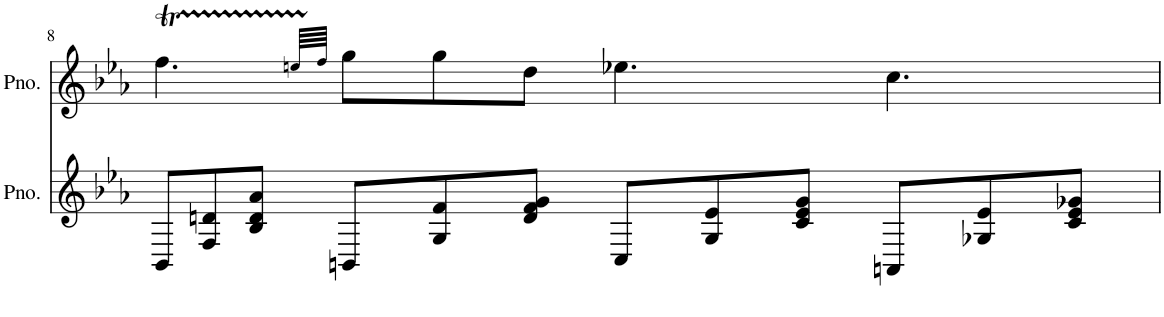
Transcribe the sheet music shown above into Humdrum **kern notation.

**kern	**kern
*part2	*part1
*staff2	*staff1
*I"Piano	*I"Piano
*I'Pno.	*I'Pno.
!!LO:PB:g=z
*clefG2	*clefG2
*k[b-e-a-]	*k[b-e-a-]
*M12/8	*M12/8
=8	=8
*	*^
8BB-/L	4.ffT\	64gg!
.	.	64ff!
.	.	64gg!
.	.	64ff!
.	.	64gg!
.	.	64ff!
.	.	64gg!
.	.	64ff!
8F/ 8dn/	.	64gg!
.	.	64ff!
.	.	64gg!
.	.	64ff!
.	.	64gg!
.	.	64ff!
.	.	64gg!
.	.	64ff!
8B-/ 8d/ 8a-/J	.	64gg!
.	.	64ff!
.	.	64gg!
.	.	64ff!
.	.	64gg!
.	.	64ff!
.	.	64een!/LLLL
.	.	64ff!/JJJJ
8BBn/L	8gg\L	1ryy
8G/ 8f/	8gg\	.
8d/ 8f/ 8g/J	8dd\J	.
8C/L	4.ee-X\	.
8G/ 8e-/	.	.
8c/ 8e-/ 8g/J	.	.
8AAn/L	4.cc\	.
8G-X/ 8e-/	.	.
8c/ 8e-/ 8g-X/J	.	8ryy
*	*v	*v
=	=
*-	*-
